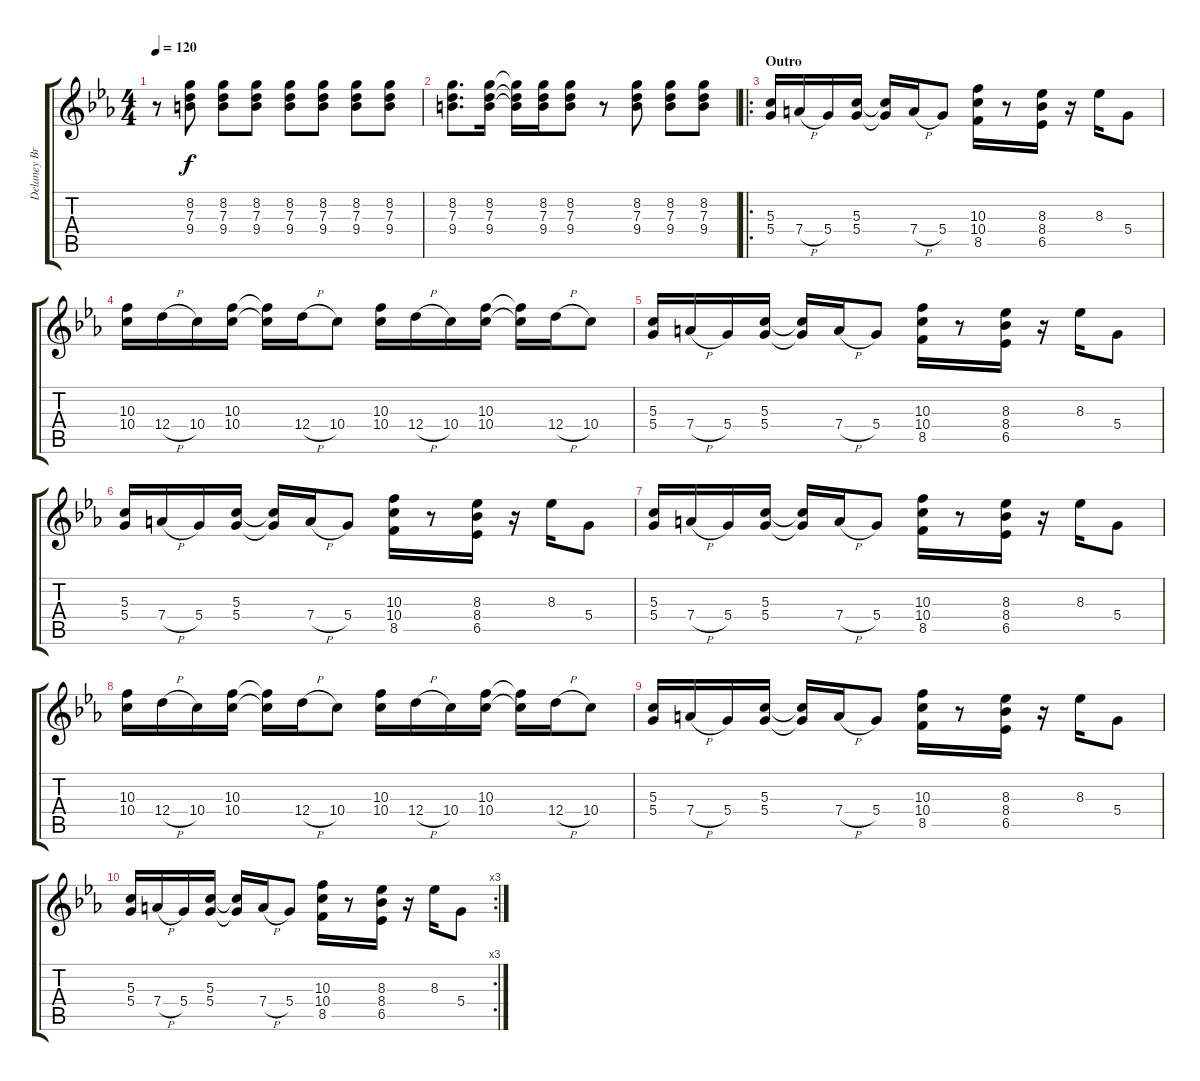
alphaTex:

\track ("Delaney Bramlett (Gtr.1)" "Delaney Br") {instrument electricguitarclean}
\staff {score tabs}
\tuning (E4 B3 G3 D3 A2 E2) {hide}
\ts (4 4)
\tempo 120
\clef g2
\ks eb
r.8{dy f} (8.2 7.3 9.4).8 (8.2 7.3 9.4).8 (8.2 7.3 9.4).8 (8.2 7.3 9.4).8 (8.2 7.3 9.4).8 (8.2 7.3 9.4).8 (8.2 7.3 9.4).8 |
(8.2 7.3 9.4).8{d} (8.2 7.3 9.4).16 (8.2{t} 7.3{t} 9.4{t}).16 (8.2 7.3 9.4).16 (8.2 7.3 9.4).8 r.8 (8.2 7.3 9.4).8 (8.2 7.3 9.4).8 (8.2 7.3 9.4).8 |
\ro
\section ("" "Outro")
(5.3 5.4).16 7.4{h}.16 5.4.16 (5.3 5.4).16 (5.3{t} 5.4{t}).16 7.4{h}.16 5.4.8 (10.3 10.4 8.5).16 r.8 (8.3 8.4 6.5).16 r.16 8.3.16 5.4.8 |
(10.3 10.4).16 12.4{h}.16 10.4.16 (10.3 10.4).16 (10.3{t} 10.4{t}).16 12.4{h}.16 10.4.8 (10.3 10.4).16 12.4{h}.16 10.4.16 (10.3 10.4).16 (10.3{t} 10.4{t}).16 12.4{h}.16 10.4.8 |
(5.3 5.4).16 7.4{h}.16 5.4.16 (5.3 5.4).16 (5.3{t} 5.4{t}).16 7.4{h}.16 5.4.8 (10.3 10.4 8.5).16 r.8 (8.3 8.4 6.5).16 r.16 8.3.16 5.4.8 |
(5.3 5.4).16 7.4{h}.16 5.4.16 (5.3 5.4).16 (5.3{t} 5.4{t}).16 7.4{h}.16 5.4.8 (10.3 10.4 8.5).16 r.8 (8.3 8.4 6.5).16 r.16 8.3.16 5.4.8 |
(5.3 5.4).16 7.4{h}.16 5.4.16 (5.3 5.4).16 (5.3{t} 5.4{t}).16 7.4{h}.16 5.4.8 (10.3 10.4 8.5).16 r.8 (8.3 8.4 6.5).16 r.16 8.3.16 5.4.8 |
(10.3 10.4).16 12.4{h}.16 10.4.16 (10.3 10.4).16 (10.3{t} 10.4{t}).16 12.4{h}.16 10.4.8 (10.3 10.4).16 12.4{h}.16 10.4.16 (10.3 10.4).16 (10.3{t} 10.4{t}).16 12.4{h}.16 10.4.8 |
(5.3 5.4).16 7.4{h}.16 5.4.16 (5.3 5.4).16 (5.3{t} 5.4{t}).16 7.4{h}.16 5.4.8 (10.3 10.4 8.5).16 r.8 (8.3 8.4 6.5).16 r.16 8.3.16 5.4.8 |
\rc 3
(5.3 5.4).16 7.4{h}.16 5.4.16 (5.3 5.4).16 (5.3{t} 5.4{t}).16 7.4{h}.16 5.4.8 (10.3 10.4 8.5).16 r.8 (8.3 8.4 6.5).16 r.16 8.3.16 5.4.8
